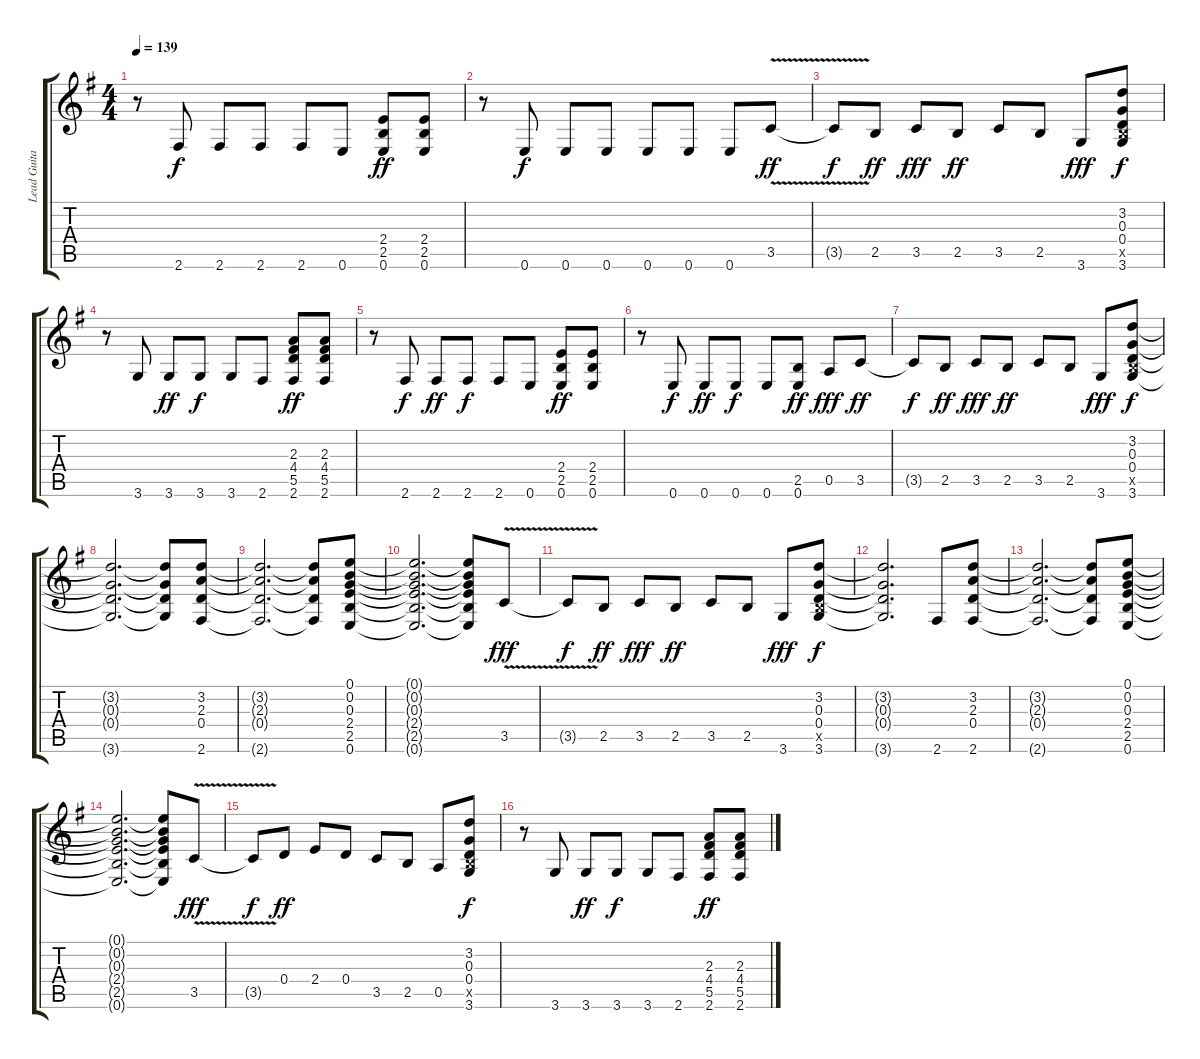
\track ("Lead Guitar" "Lead Guita") {instrument distortionguitar}
\staff {score tabs}
\tuning (E4 B3 G3 D3 A2 E2) {hide}
\ts (4 4)
\tempo 139
\clef g2
\ks g
r.8{dy ff} 2.6.8{dy f} 2.6.8 2.6.8 2.6.8 0.6.8 (2.4 2.5 0.6).8{dy ff} (2.4 2.5 0.6).8 |
r.8 0.6.8{dy f} 0.6.8 0.6.8 0.6.8 0.6.8 0.6.8 3.5{v}.8{dy ff} |
3.5{t}.8{dy f} 2.5.8{dy ff} 3.5.8{dy fff} 2.5.8{dy ff} 3.5.8 2.5.8 3.6.8{dy fff} (3.2 0.3 0.4 2.5{x} 3.6).8{dy f} |
r.8 3.6.8 3.6.8{dy ff} 3.6.8{dy f} 3.6.8 2.6.8 (2.3 4.4 5.5 2.6).8{dy ff} (2.3 4.4 5.5 2.6).8 |
r.8 2.6.8{dy f} 2.6.8{dy ff} 2.6.8{dy f} 2.6.8 0.6.8 (2.4 2.5 0.6).8{dy ff} (2.4 2.5 0.6).8 |
r.8 0.6.8{dy f} 0.6.8{dy ff} 0.6.8{dy f} 0.6.8 (2.5 0.6).8{dy ff} 0.5.8{dy fff} 3.5.8{dy ff} |
3.5{t}.8{dy f} 2.5.8{dy ff} 3.5.8{dy fff} 2.5.8{dy ff} 3.5.8 2.5.8 3.6.8{dy fff} (3.2 0.3 0.4 2.5{x} 3.6).8{dy f} |
(3.2{t} 0.3{t} 0.4{t} 3.6{t}).2{d} (3.2{t} 0.3{t} 0.4{t} 3.6{t}).8 (3.2 2.3 0.4 2.6).8 |
(3.2{t} 2.3{t} 0.4{t} 2.6{t}).2{d} (3.2{t} 2.3{t} 0.4{t} 2.6{t}).8 (0.1 0.2 0.3 2.4 2.5 0.6).8 |
(0.1{t} 0.2{t} 0.3{t} 2.4{t} 2.5{t} 0.6{t}).2{d} (0.1{t} 0.2{t} 0.3{t} 2.4{t} 2.5{t} 0.6{t}).8 3.5{v}.8{dy fff} |
3.5{t}.8{dy f} 2.5.8{dy ff} 3.5.8{dy fff} 2.5.8{dy ff} 3.5.8 2.5.8 3.6.8{dy fff} (3.2 0.3 0.4 2.5{x} 3.6).8{dy f} |
(3.2{t} 0.3{t} 0.4{t} 3.6{t}).2{d} 2.6.8 (3.2 2.3 0.4 2.6).8 |
(3.2{t} 2.3{t} 0.4{t} 2.6{t}).2{d} (3.2{t} 2.3{t} 0.4{t} 2.6{t}).8 (0.1 0.2 0.3 2.4 2.5 0.6).8 |
(0.1{t} 0.2{t} 0.3{t} 2.4{t} 2.5{t} 0.6{t}).2{d} (0.1{t} 0.2{t} 0.3{t} 2.4{t} 2.5{t} 0.6{t}).8 3.5{v}.8{dy fff} |
3.5{t}.8{dy f} 0.4.8{dy ff} 2.4.8 0.4.8 3.5.8 2.5.8 0.5.8 (3.2 0.3 0.4 2.5{x} 3.6).8{dy f} |
r.8 3.6.8 3.6.8{dy ff} 3.6.8{dy f} 3.6.8 2.6.8 (2.3 4.4 5.5 2.6).8{dy ff} (2.3 4.4 5.5 2.6).8
